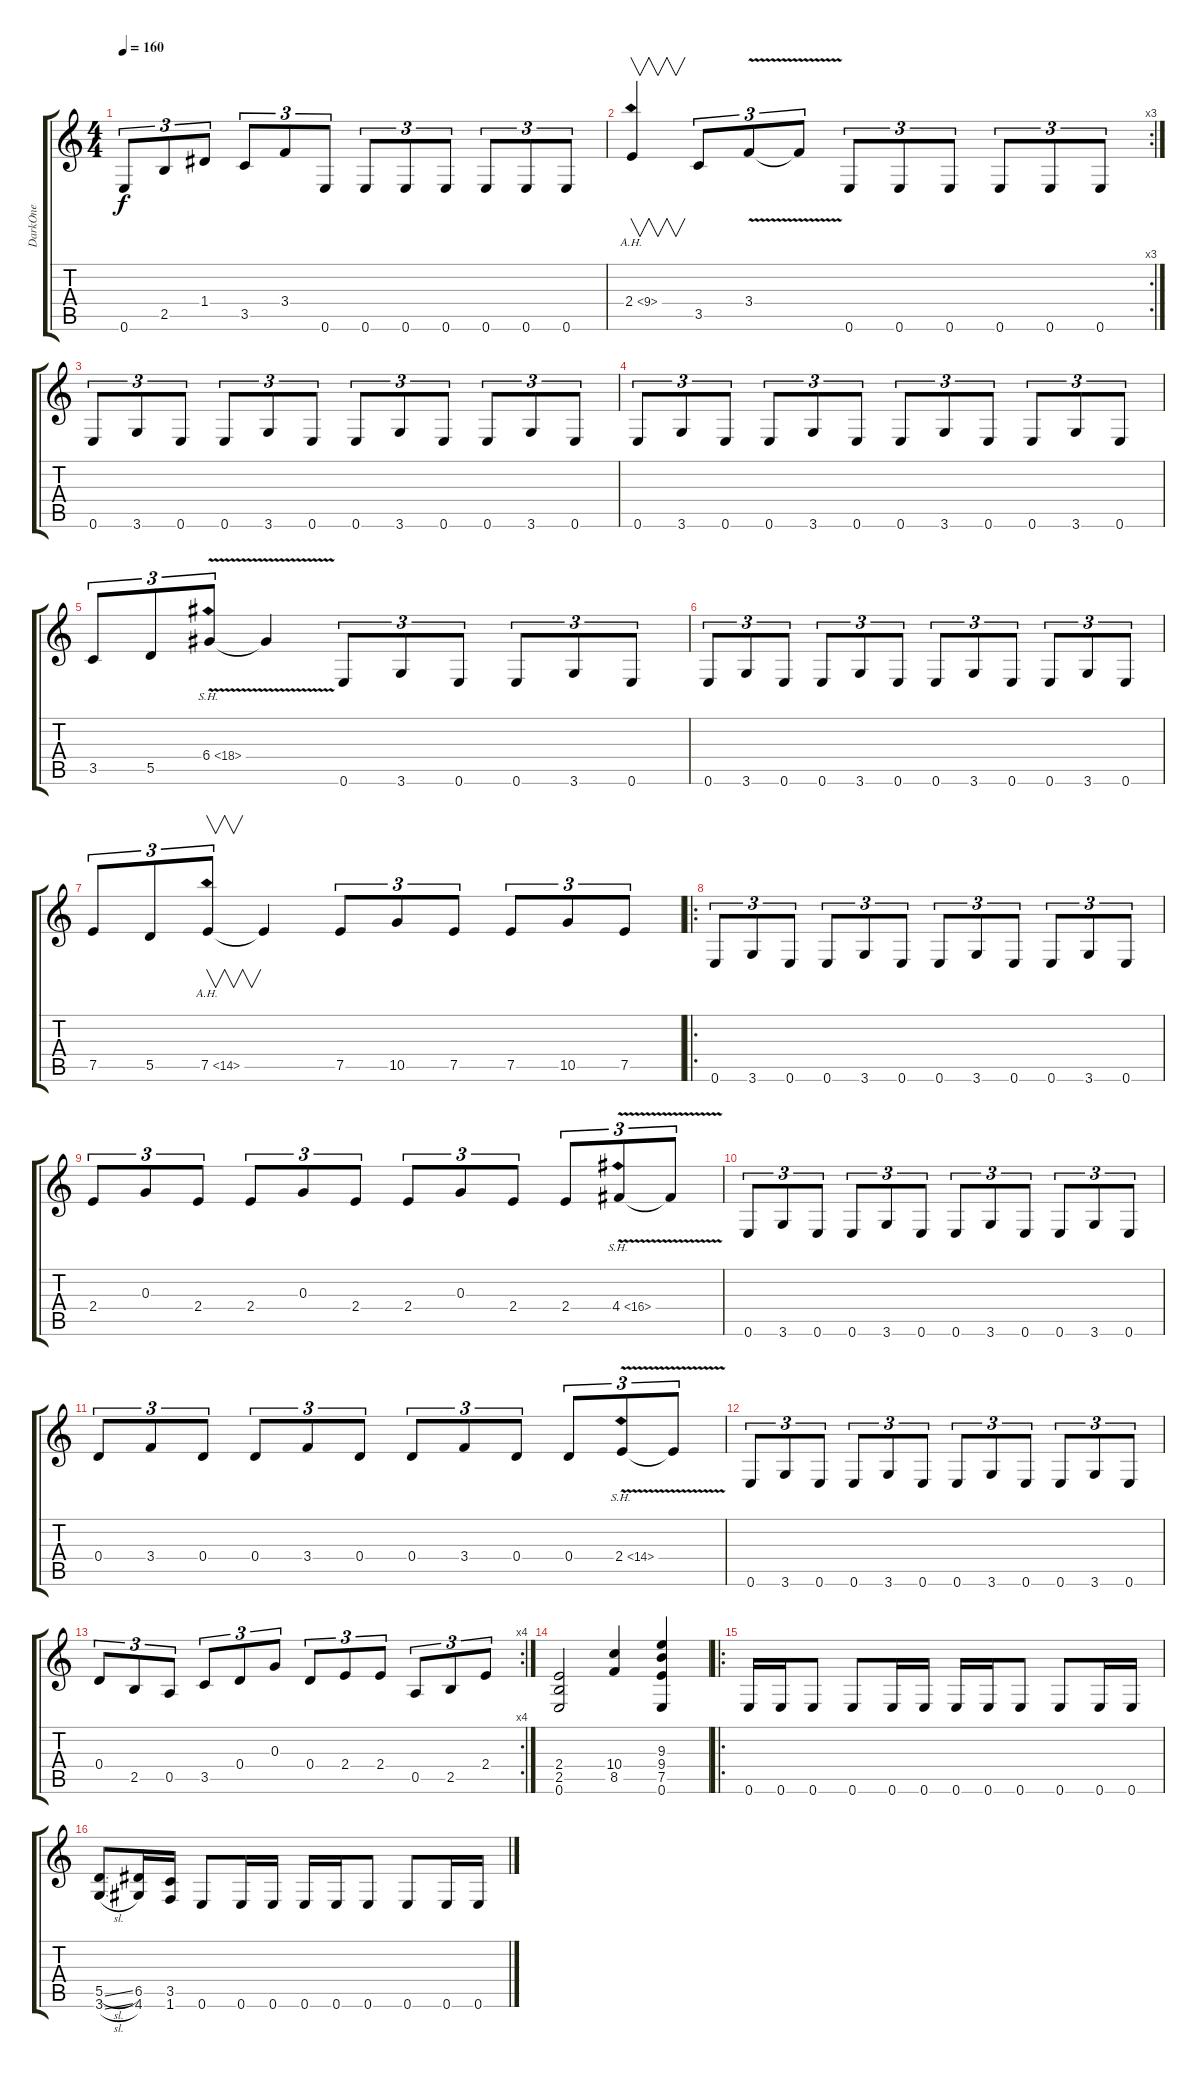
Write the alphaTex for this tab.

\track ("DarkOne" "DarkOne") {instrument distortionguitar}
\staff {score tabs}
\tuning (E4 B3 G3 D3 A2 E2) {hide}
\ts (4 4)
\tempo 160
\clef g2
\ks c
0.6.8{tu (3 2) dy f} 2.5.8{tu (3 2)} 1.4.8{tu (3 2)} 3.5.8{tu (3 2)} 3.4.8{tu (3 2)} 0.6.8{tu (3 2)} 0.6.8{tu (3 2)} 0.6.8{tu (3 2)} 0.6.8{tu (3 2)} 0.6.8{tu (3 2)} 0.6.8{tu (3 2)} 0.6.8{tu (3 2)} |
\rc 3
2.4{ah 7}.4{v} 3.5.8{tu (3 2)} 3.4{v}.8{tu (3 2)} 3.4{t}.8{tu (3 2)} 0.6.8{tu (3 2)} 0.6.8{tu (3 2)} 0.6.8{tu (3 2)} 0.6.8{tu (3 2)} 0.6.8{tu (3 2)} 0.6.8{tu (3 2)} |
0.6.8{tu (3 2)} 3.6.8{tu (3 2)} 0.6.8{tu (3 2)} 0.6.8{tu (3 2)} 3.6.8{tu (3 2)} 0.6.8{tu (3 2)} 0.6.8{tu (3 2)} 3.6.8{tu (3 2)} 0.6.8{tu (3 2)} 0.6.8{tu (3 2)} 3.6.8{tu (3 2)} 0.6.8{tu (3 2)} |
0.6.8{tu (3 2)} 3.6.8{tu (3 2)} 0.6.8{tu (3 2)} 0.6.8{tu (3 2)} 3.6.8{tu (3 2)} 0.6.8{tu (3 2)} 0.6.8{tu (3 2)} 3.6.8{tu (3 2)} 0.6.8{tu (3 2)} 0.6.8{tu (3 2)} 3.6.8{tu (3 2)} 0.6.8{tu (3 2)} |
3.5.8{tu (3 2)} 5.5.8{tu (3 2)} 6.4{sh 12 v}.8{tu (3 2)} 6.4{t}.4 0.6.8{tu (3 2)} 3.6.8{tu (3 2)} 0.6.8{tu (3 2)} 0.6.8{tu (3 2)} 3.6.8{tu (3 2)} 0.6.8{tu (3 2)} |
0.6.8{tu (3 2)} 3.6.8{tu (3 2)} 0.6.8{tu (3 2)} 0.6.8{tu (3 2)} 3.6.8{tu (3 2)} 0.6.8{tu (3 2)} 0.6.8{tu (3 2)} 3.6.8{tu (3 2)} 0.6.8{tu (3 2)} 0.6.8{tu (3 2)} 3.6.8{tu (3 2)} 0.6.8{tu (3 2)} |
7.5.8{tu (3 2)} 5.5.8{tu (3 2)} 7.5{ah 7}.8{v tu (3 2)} 7.5{t}.4 7.5.8{tu (3 2)} 10.5.8{tu (3 2)} 7.5.8{tu (3 2)} 7.5.8{tu (3 2)} 10.5.8{tu (3 2)} 7.5.8{tu (3 2)} |
\ro
0.6.8{tu (3 2)} 3.6.8{tu (3 2)} 0.6.8{tu (3 2)} 0.6.8{tu (3 2)} 3.6.8{tu (3 2)} 0.6.8{tu (3 2)} 0.6.8{tu (3 2)} 3.6.8{tu (3 2)} 0.6.8{tu (3 2)} 0.6.8{tu (3 2)} 3.6.8{tu (3 2)} 0.6.8{tu (3 2)} |
2.4.8{tu (3 2)} 0.3.8{tu (3 2)} 2.4.8{tu (3 2)} 2.4.8{tu (3 2)} 0.3.8{tu (3 2)} 2.4.8{tu (3 2)} 2.4.8{tu (3 2)} 0.3.8{tu (3 2)} 2.4.8{tu (3 2)} 2.4.8{tu (3 2)} 4.4{sh 12 v}.8{tu (3 2)} 4.4{t}.8{tu (3 2)} |
0.6.8{tu (3 2)} 3.6.8{tu (3 2)} 0.6.8{tu (3 2)} 0.6.8{tu (3 2)} 3.6.8{tu (3 2)} 0.6.8{tu (3 2)} 0.6.8{tu (3 2)} 3.6.8{tu (3 2)} 0.6.8{tu (3 2)} 0.6.8{tu (3 2)} 3.6.8{tu (3 2)} 0.6.8{tu (3 2)} |
0.4.8{tu (3 2)} 3.4.8{tu (3 2)} 0.4.8{tu (3 2)} 0.4.8{tu (3 2)} 3.4.8{tu (3 2)} 0.4.8{tu (3 2)} 0.4.8{tu (3 2)} 3.4.8{tu (3 2)} 0.4.8{tu (3 2)} 0.4.8{tu (3 2)} 2.4{sh 12 v}.8{tu (3 2)} 2.4{t}.8{tu (3 2)} |
0.6.8{tu (3 2)} 3.6.8{tu (3 2)} 0.6.8{tu (3 2)} 0.6.8{tu (3 2)} 3.6.8{tu (3 2)} 0.6.8{tu (3 2)} 0.6.8{tu (3 2)} 3.6.8{tu (3 2)} 0.6.8{tu (3 2)} 0.6.8{tu (3 2)} 3.6.8{tu (3 2)} 0.6.8{tu (3 2)} |
\rc 4
0.4.8{tu (3 2)} 2.5.8{tu (3 2)} 0.5.8{tu (3 2)} 3.5.8{tu (3 2)} 0.4.8{tu (3 2)} 0.3.8{tu (3 2)} 0.4.8{tu (3 2)} 2.4.8{tu (3 2)} 2.4.8{tu (3 2)} 0.5.8{tu (3 2)} 2.5.8{tu (3 2)} 2.4.8{tu (3 2)} |
(2.4 2.5 0.6).2 (10.4 8.5).4 (9.3 9.4 7.5 0.6).4 |
\ro
0.6.16 0.6.16 0.6.8 0.6.8 0.6.16 0.6.16 0.6.16 0.6.16 0.6.8 0.6.8 0.6.16 0.6.16 |
(5.5{sl} 3.6{sl}).8 (6.5 4.6).16 (3.5 1.6).16 0.6.8 0.6.16 0.6.16 0.6.16 0.6.16 0.6.8 0.6.8 0.6.16 0.6.16
